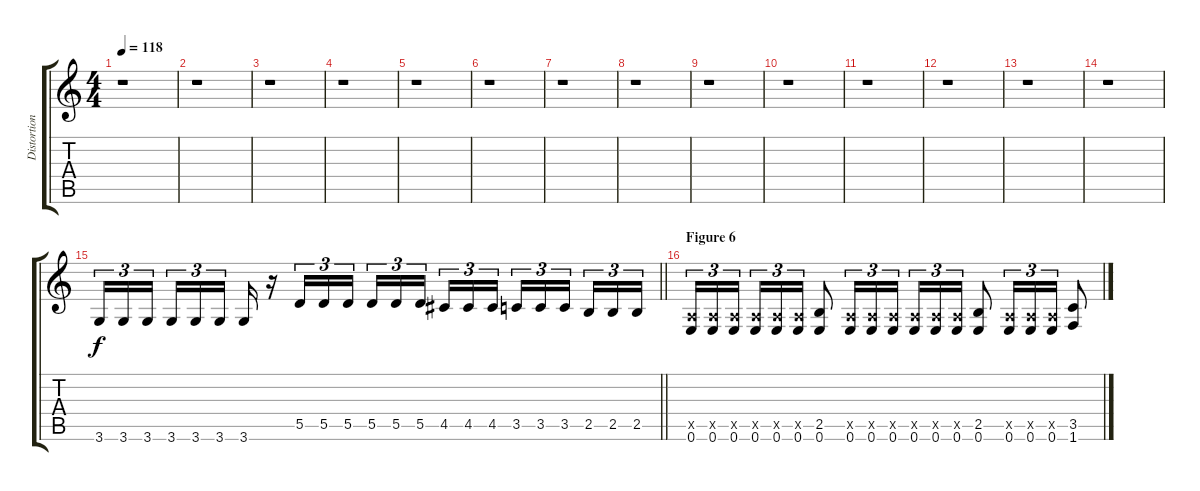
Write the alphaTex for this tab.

\track ("Distortion Guitar \"Kirk Hammet\"" "Distortion") {instrument distortionguitar}
\staff {score tabs}
\tuning (E4 B3 G3 D3 A2 E2) {hide}
\ts (4 4)
\tempo 118
\clef g2
\ks c
r.1{dy f} |
r.1 |
r.1 |
r.1 |
r.1 |
r.1 |
r.1 |
r.1 |
r.1 |
r.1 |
r.1 |
r.1 |
r.1 |
r.1 |
\barLineRight lightlight
3.6.16{tu (3 2)} 3.6.16{tu (3 2)} 3.6.16{tu (3 2) beam splitsecondary} 3.6.16{tu (3 2)} 3.6.16{tu (3 2)} 3.6.16{tu (3 2)} 3.6.16 r.16 5.5.16{tu (3 2)} 5.5.16{tu (3 2)} 5.5.16{tu (3 2)} 5.5.16{tu (3 2)} 5.5.16{tu (3 2)} 5.5.16{tu (3 2) beam splitsecondary} 4.5.16{tu (3 2)} 4.5.16{tu (3 2)} 4.5.16{tu (3 2)} 3.5.16{tu (3 2)} 3.5.16{tu (3 2)} 3.5.16{tu (3 2) beam splitsecondary} 2.5.16{tu (3 2)} 2.5.16{tu (3 2)} 2.5.16{tu (3 2)} |
\section ("" "Figure 6")
(0.5{x} 0.6).16{tu (3 2)} (0.5{x} 0.6).16{tu (3 2)} (0.5{x} 0.6).16{tu (3 2) beam splitsecondary} (0.5{x} 0.6).16{tu (3 2)} (0.5{x} 0.6).16{tu (3 2)} (0.5{x} 0.6).16{tu (3 2)} (2.5 0.6).8 (0.5{x} 0.6).16{tu (3 2)} (0.5{x} 0.6).16{tu (3 2)} (0.5{x} 0.6).16{tu (3 2)} (0.5{x} 0.6).16{tu (3 2)} (0.5{x} 0.6).16{tu (3 2)} (0.5{x} 0.6).16{tu (3 2)} (2.5 0.6).8 (0.5{x} 0.6).16{tu (3 2)} (0.5{x} 0.6).16{tu (3 2)} (0.5{x} 0.6).16{tu (3 2)} (3.5 1.6).8
